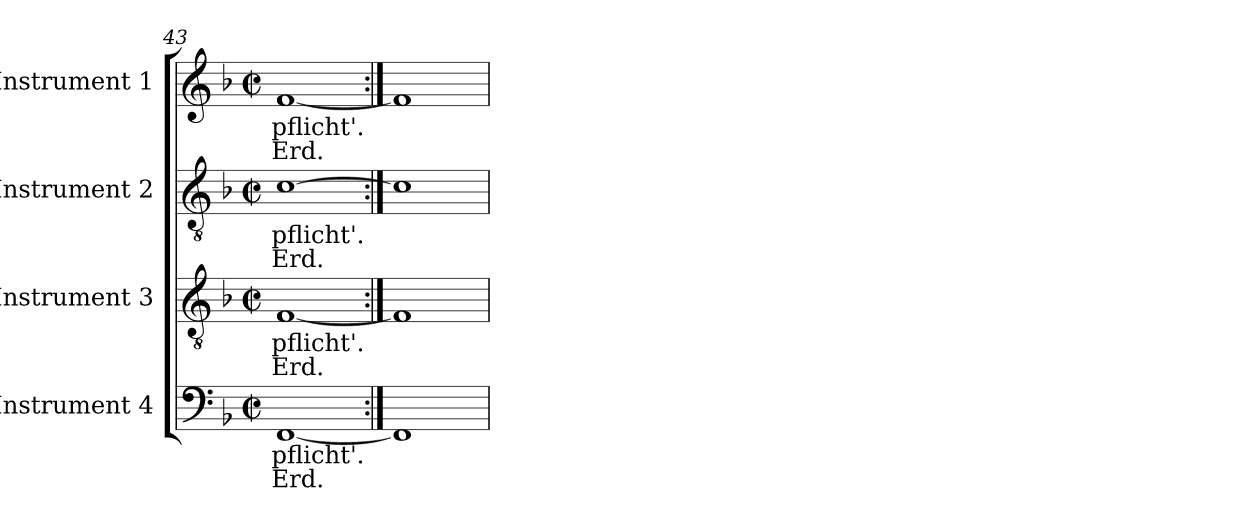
**kern	**text	**text	**kern	**text	**text	**kern	**text	**text	**kern	**text	**text
*part4	*part4	*part4	*part3	*part3	*part3	*part2	*part2	*part2	*part1	*part1	*part1
*staff4	*staff4	*staff4	*staff3	*staff3	*staff3	*staff2	*staff2	*staff2	*staff1	*staff1	*staff1
*I"Instrument 4	*	*	*I"Instrument 3	*	*	*I"Instrument 2	*	*	*I"Instrument 1	*	*
*clefF4	*	*	*clefGv2	*	*	*clefGv2	*	*	*clefG2	*	*
*k[b-]	*	*	*k[b-]	*	*	*k[b-]	*	*	*k[b-]	*	*
*F:	*	*	*F:	*	*	*F:	*	*	*F:	*	*
*M2/2	*	*	*M2/2	*	*	*M2/2	*	*	*M2/2	*	*
*met(c|)	*	*	*met(c|)	*	*	*met(c|)	*	*	*met(c|)	*	*
=43	=43	=43	=43	=43	=43	=43	=43	=43	=43	=43	=43
!	!LO:LY:b:cj	!LO:LY:b:cj	!	!LO:LY:b:cj	!LO:LY:b:cj	!	!LO:LY:b:cj	!LO:LY:b:cj	!	!LO:LY:b:cj	!LO:LY:b:cj
[1FF	pflicht'.	Erd.	[1F	pflicht'.	Erd.	[1c	pflicht'.	Erd.	[1f	pflicht'.	Erd.
=44:|!	=44:|!	=44:|!	=44:|!	=44:|!	=44:|!	=44:|!	=44:|!	=44:|!	=44:|!	=44:|!	=44:|!
1FF]	.	.	1F]	.	.	1c]	.	.	1f]	.	.
=	=	=	=	=	=	=	=	=	=	=	=
*-	*-	*-	*-	*-	*-	*-	*-	*-	*-	*-	*-
